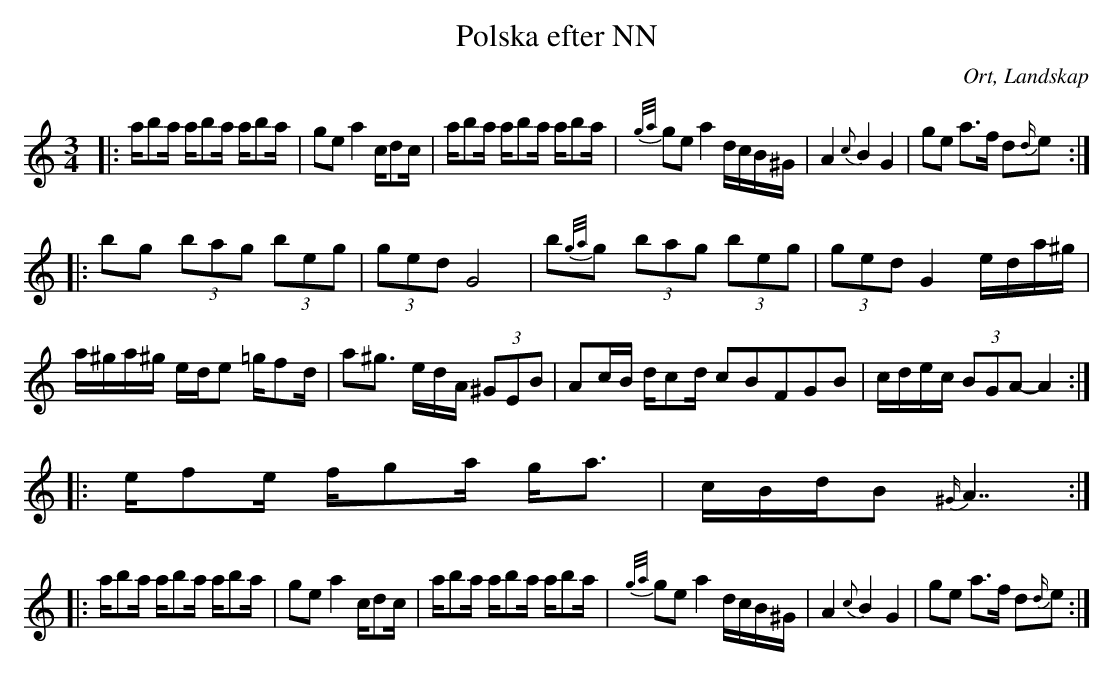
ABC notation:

X:1
T:Polska efter NN
O:Ort, Landskap
M:3/4
L:1/8
K:C
|: a/ba/ a/ba/ a/ba/|ge a2 c/dc/| a/ba/ a/ba/ a/ba/ | {g/a/}ge a2 d/c/B/^G/| A2 {c}B2 G2 | ge a>f d{d/}e:|
|:bg (3bag (3beg| (3ged G4 |b{g/a/}g (3bag (3beg| (3ged G2 e/d/a/^g/| a/^g/a/^g/ e/d/e =g/fd/ |a^g3/2 /e/d/A/ (3^GEB| Ac/B/ d/cd/ c2/5B2/5F2/5G2/5B2/5|  c/d/e/c/ (3BGA-A2 :|
|:e/fe/ f/ga/ g/a3/2 |c/B/d/B {^G/}A7/2:|
|: a/ba/ a/ba/ a/ba/|ge a2 c/dc/| a/ba/ a/ba/ a/ba/ | {g/a/}ge a2 d/c/B/^G/| A2 {c}B2 G2 | ge a>f d{d/}e:|
